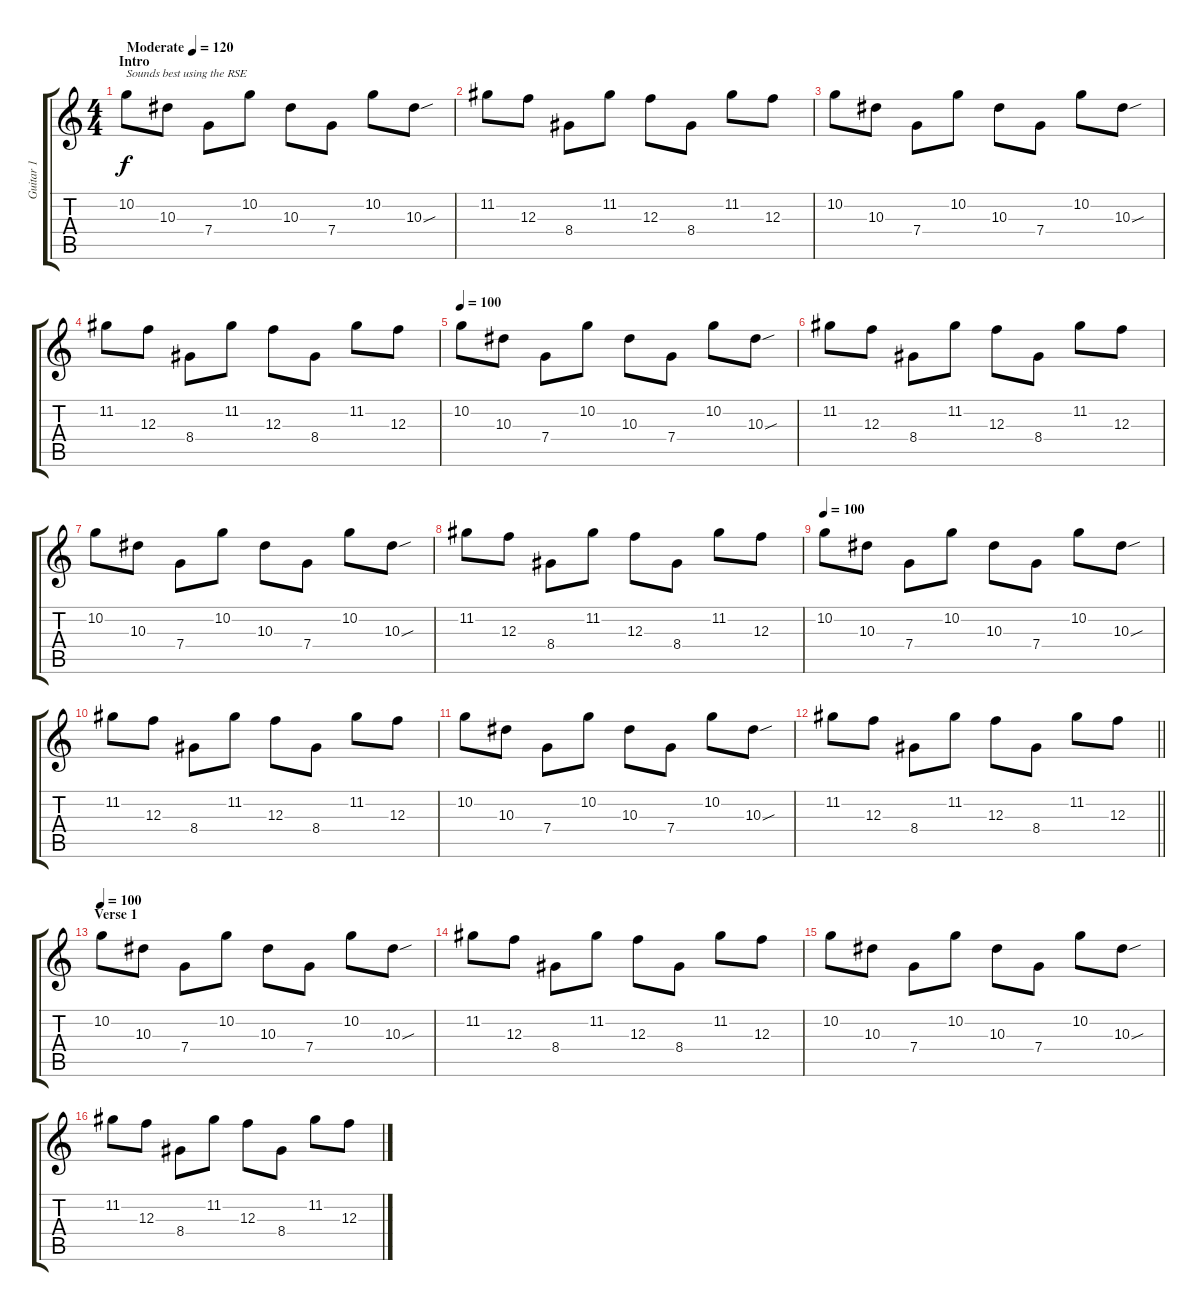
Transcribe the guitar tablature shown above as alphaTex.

\track ("Guitar 1" "Guitar 1") {instrument distortionguitar}
\staff {score tabs}
\tuning (D4 A3 F3 C3 G2 C2) {hide}
\ts (4 4)
\section ("" "Intro")
\tempo (120 "Moderate")
\tempo 100
\tempo (120 "Moderate")
\clef g2
\ks c
10.2.8{txt "Sounds best using the RSE" dy f instrument distortionguitar} 10.3.8 7.4.8 10.2.8 10.3.8 7.4.8 10.2.8 10.3{sou}.8 |
11.2.8 12.3.8 8.4.8 11.2.8 12.3.8 8.4.8 11.2.8 12.3.8 |
10.2.8 10.3.8 7.4.8 10.2.8 10.3.8 7.4.8 10.2.8 10.3{sou}.8 |
11.2.8 12.3.8 8.4.8 11.2.8 12.3.8 8.4.8 11.2.8 12.3.8 |
\tempo 100
10.2.8 10.3.8 7.4.8 10.2.8 10.3.8 7.4.8 10.2.8 10.3{sou}.8 |
11.2.8 12.3.8 8.4.8 11.2.8 12.3.8 8.4.8 11.2.8 12.3.8 |
10.2.8 10.3.8 7.4.8 10.2.8 10.3.8 7.4.8 10.2.8 10.3{sou}.8 |
11.2.8 12.3.8 8.4.8 11.2.8 12.3.8 8.4.8 11.2.8 12.3.8 |
\tempo 100
10.2.8 10.3.8 7.4.8 10.2.8 10.3.8 7.4.8 10.2.8 10.3{sou}.8 |
11.2.8 12.3.8 8.4.8 11.2.8 12.3.8 8.4.8 11.2.8 12.3.8 |
10.2.8 10.3.8 7.4.8 10.2.8 10.3.8 7.4.8 10.2.8 10.3{sou}.8 |
\barLineRight lightlight
11.2.8 12.3.8 8.4.8 11.2.8 12.3.8 8.4.8 11.2.8 12.3.8 |
\section ("" "Verse 1")
\tempo 100
10.2.8 10.3.8 7.4.8 10.2.8 10.3.8 7.4.8 10.2.8 10.3{sou}.8 |
11.2.8 12.3.8 8.4.8 11.2.8 12.3.8 8.4.8 11.2.8 12.3.8 |
10.2.8 10.3.8 7.4.8 10.2.8 10.3.8 7.4.8 10.2.8 10.3{sou}.8 |
11.2.8 12.3.8 8.4.8 11.2.8 12.3.8 8.4.8 11.2.8 12.3.8
